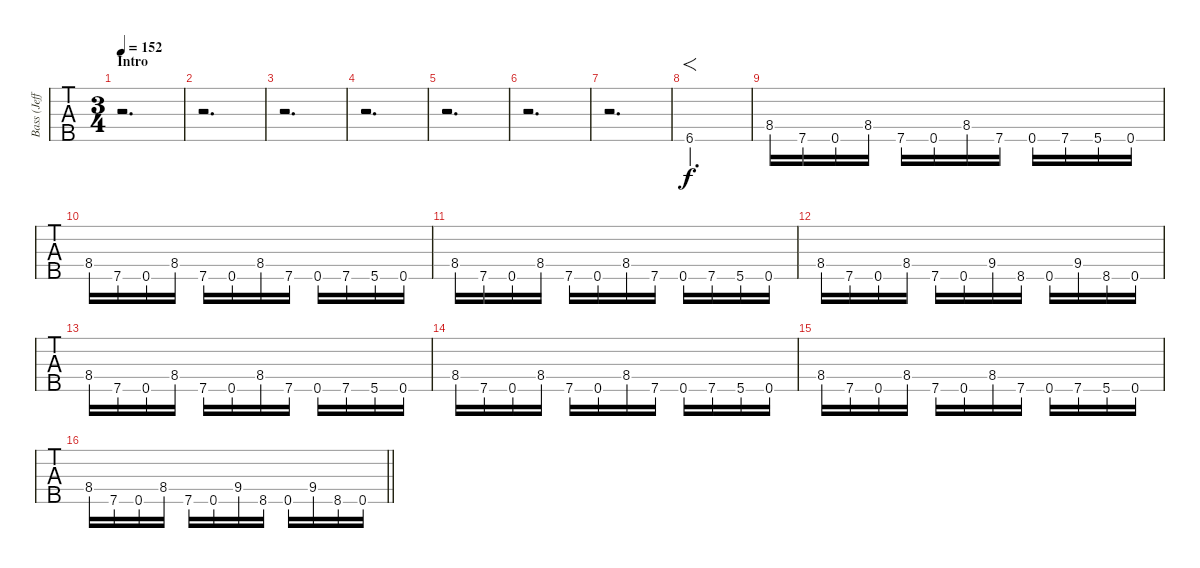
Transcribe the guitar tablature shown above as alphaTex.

\track ("Bass (Jeff Loomis)" "Bass (Jeff") {instrument electricbassfinger}
\staff {tabs}
\tuning (Gb2 Db2 Ab1 Eb1 Bb0) {hide}
\ts (3 4)
\section ("" "Intro")
\tempo 152
\clef f4
\ks aminor
r.2{d dy f instrument electricbassfinger} |
r.2{d} |
r.2{d} |
r.2{d} |
r.2{d} |
r.2{d} |
r.2{d} |
6.5.2{f d} |
8.4.16 7.5.16 0.5.16 8.4.16 7.5.16 0.5.16 8.4.16 7.5.16 0.5.16 7.5.16 5.5.16 0.5.16 |
8.4.16 7.5.16 0.5.16 8.4.16 7.5.16 0.5.16 8.4.16 7.5.16 0.5.16 7.5.16 5.5.16 0.5.16 |
8.4.16 7.5.16 0.5.16 8.4.16 7.5.16 0.5.16 8.4.16 7.5.16 0.5.16 7.5.16 5.5.16 0.5.16 |
8.4.16 7.5.16 0.5.16 8.4.16 7.5.16 0.5.16 9.4.16 8.5.16 0.5.16 9.4.16 8.5.16 0.5.16 |
8.4.16 7.5.16 0.5.16 8.4.16 7.5.16 0.5.16 8.4.16 7.5.16 0.5.16 7.5.16 5.5.16 0.5.16 |
8.4.16 7.5.16 0.5.16 8.4.16 7.5.16 0.5.16 8.4.16 7.5.16 0.5.16 7.5.16 5.5.16 0.5.16 |
8.4.16 7.5.16 0.5.16 8.4.16 7.5.16 0.5.16 8.4.16 7.5.16 0.5.16 7.5.16 5.5.16 0.5.16 |
\barLineRight lightlight
8.4.16 7.5.16 0.5.16 8.4.16 7.5.16 0.5.16 9.4.16 8.5.16 0.5.16 9.4.16 8.5.16 0.5.16
